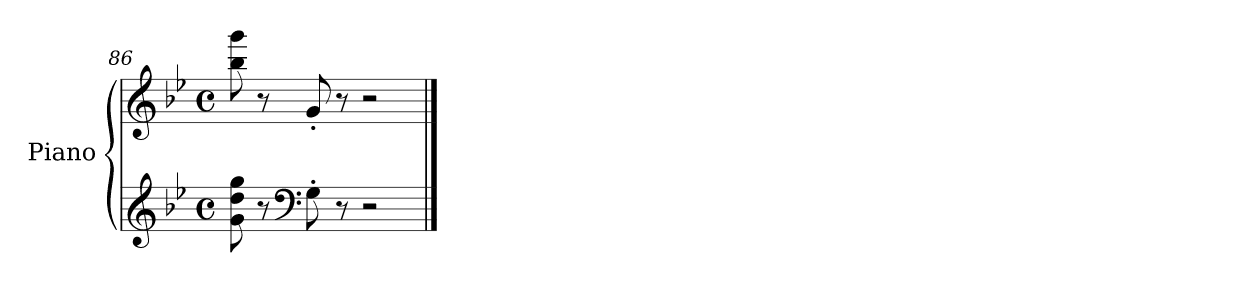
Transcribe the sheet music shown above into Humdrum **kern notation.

**kern	**kern
*part1	*part1
*staff2	*staff1
*I"Piano	*
*I'Pno	*
*clefG2	*clefG2
*k[b-e-]	*k[b-e-]
*M4/4	*M4/4
*met(c)	*met(c)
=86	=86
8g\ 8dd\ 8gg\	8bb-\ 8ggg\
8r	8r
*clefF4	*
8G'\	8g'/
8r	8r
2r	2r
==	==
*-	*-
